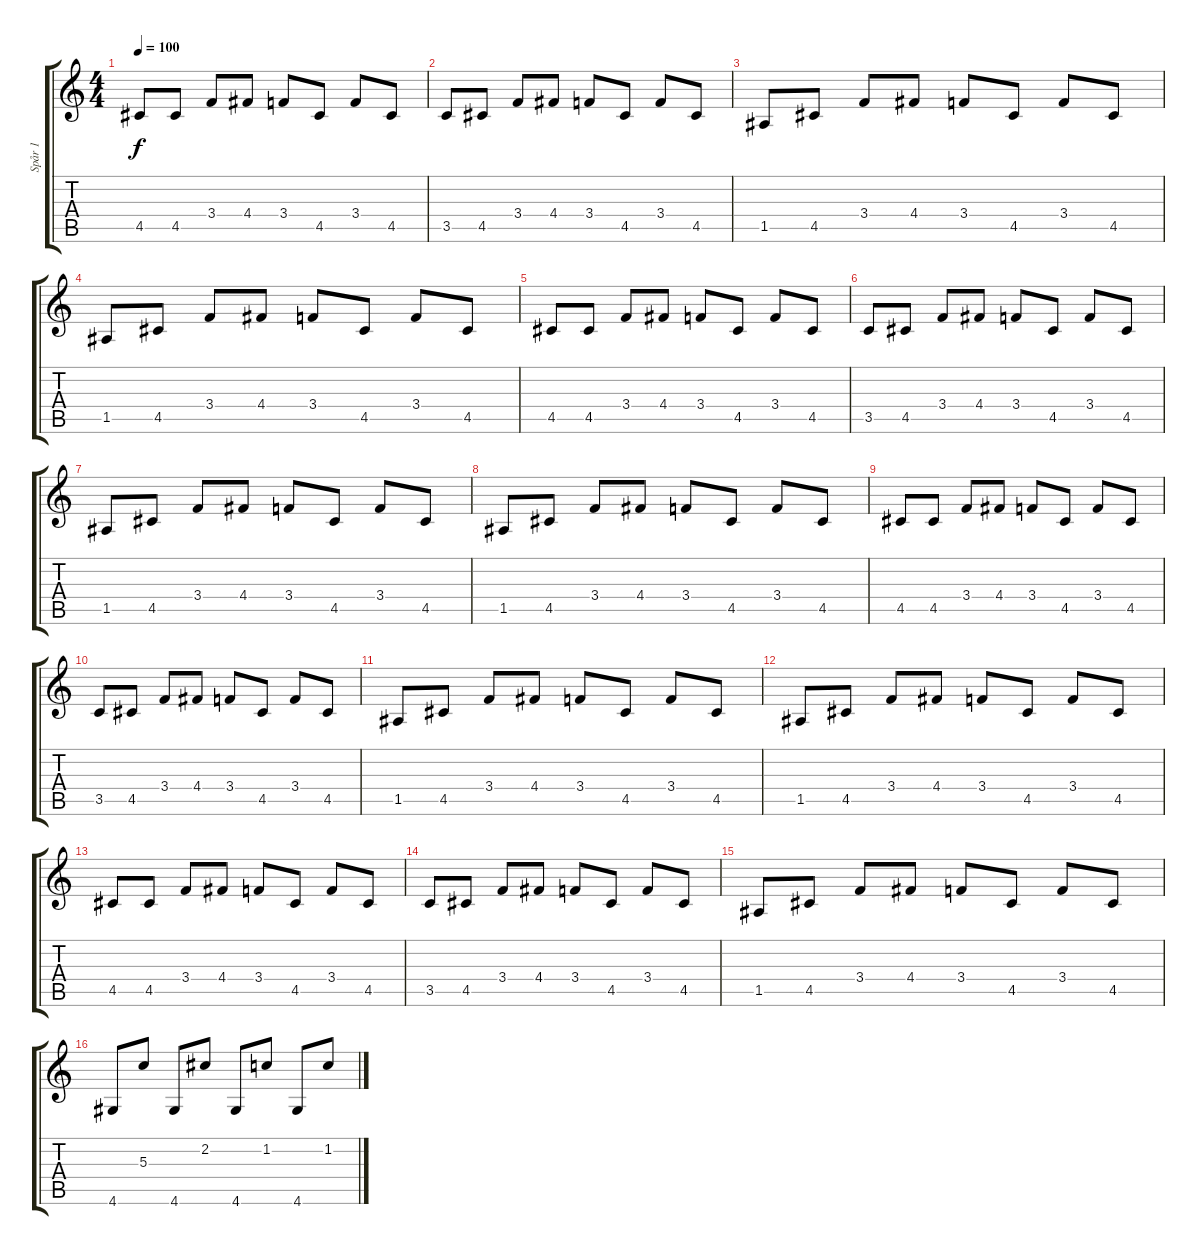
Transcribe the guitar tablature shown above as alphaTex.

\track ("Spår 1" "Spår 1") {instrument acousticguitarnylon}
\staff {score tabs}
\tuning (E4 B3 G3 D3 A2 E2) {hide}
\ts (4 4)
\tempo 100
\clef g2
\ks c
4.5.8{dy f} 4.5.8 3.4.8 4.4.8 3.4.8 4.5.8 3.4.8 4.5.8 |
3.5.8 4.5.8 3.4.8 4.4.8 3.4.8 4.5.8 3.4.8 4.5.8 |
1.5.8 4.5.8 3.4.8 4.4.8 3.4.8 4.5.8 3.4.8 4.5.8 |
1.5.8 4.5.8 3.4.8 4.4.8 3.4.8 4.5.8 3.4.8 4.5.8 |
4.5.8 4.5.8 3.4.8 4.4.8 3.4.8 4.5.8 3.4.8 4.5.8 |
3.5.8 4.5.8 3.4.8 4.4.8 3.4.8 4.5.8 3.4.8 4.5.8 |
1.5.8 4.5.8 3.4.8 4.4.8 3.4.8 4.5.8 3.4.8 4.5.8 |
1.5.8 4.5.8 3.4.8 4.4.8 3.4.8 4.5.8 3.4.8 4.5.8 |
4.5.8 4.5.8 3.4.8 4.4.8 3.4.8 4.5.8 3.4.8 4.5.8 |
3.5.8 4.5.8 3.4.8 4.4.8 3.4.8 4.5.8 3.4.8 4.5.8 |
1.5.8 4.5.8 3.4.8 4.4.8 3.4.8 4.5.8 3.4.8 4.5.8 |
1.5.8 4.5.8 3.4.8 4.4.8 3.4.8 4.5.8 3.4.8 4.5.8 |
4.5.8 4.5.8 3.4.8 4.4.8 3.4.8 4.5.8 3.4.8 4.5.8 |
3.5.8 4.5.8 3.4.8 4.4.8 3.4.8 4.5.8 3.4.8 4.5.8 |
1.5.8 4.5.8 3.4.8 4.4.8 3.4.8 4.5.8 3.4.8 4.5.8 |
4.6.8 5.3.8 4.6.8 2.2.8 4.6.8 1.2.8 4.6.8 1.2.8
